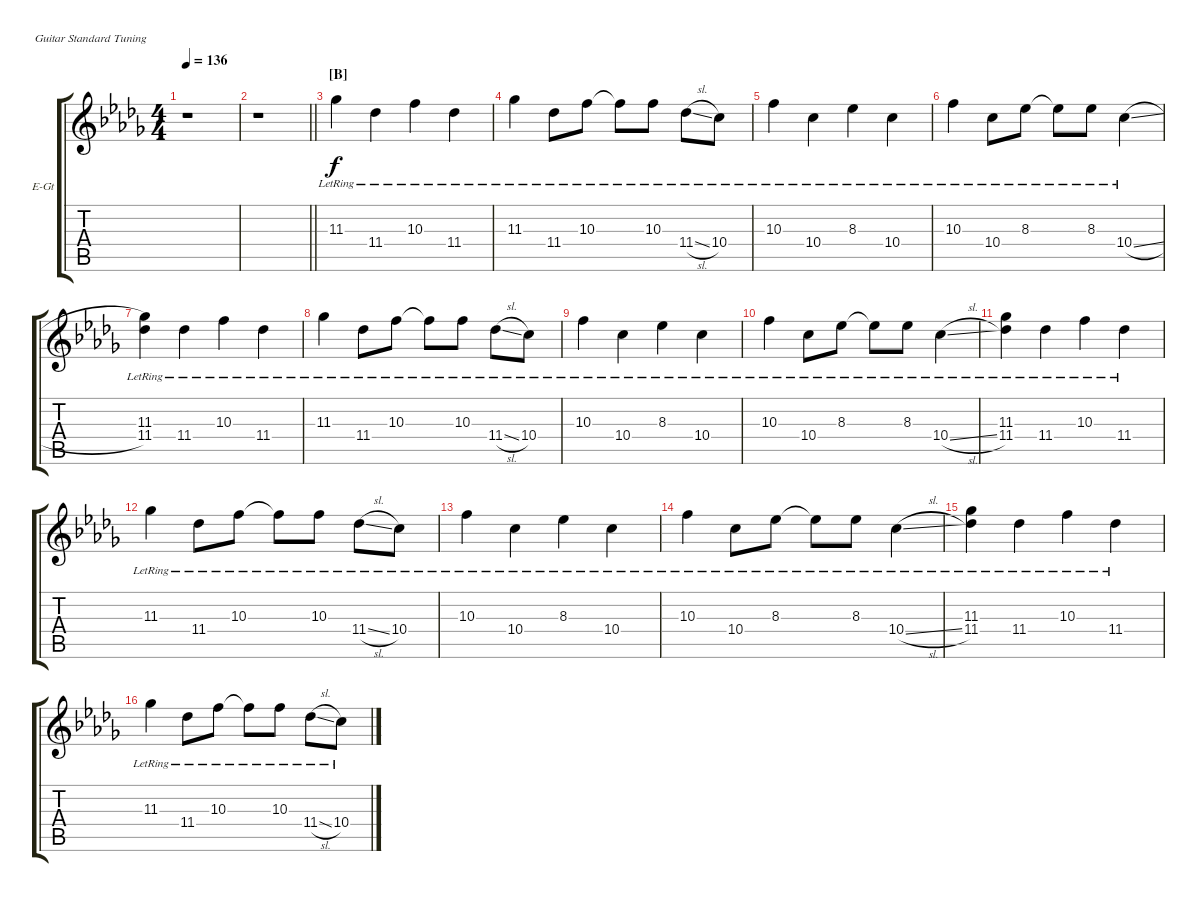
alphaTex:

\bracketExtendMode groupsimilarinstruments
\firstSystemTrackNameOrientation horizontal
\otherSystemsTrackNameOrientation horizontal
\track ("Albert Hammond Jr." "E-Gt") {instrument electricguitarclean}
\staff {score tabs}
\tuning (E4 B3 G3 D3 A2 E2)
\ts (4 4)
\tempo 136
\clef g2
\ks db
r.1{dy f} |
\barLineRight lightlight
r.1 |
\section ("B" "")
11.3{lr}.4 11.4{lr}.4 10.3{lr}.4 11.4{lr}.4 |
11.3{lr}.4 11.4{lr}.8 10.3{lr}.8 10.3{lr t}.8 10.3{lr}.8 11.4{sl lr}.8 10.4{lr}.8 |
10.3{lr}.4 10.4{lr}.4 8.3{lr}.4 10.4{lr}.4 |
10.3{lr}.4 10.4{lr}.8 8.3{lr}.8 8.3{lr t}.8 8.3{lr}.8 10.4{sl lr}.4 |
(11.3{lr} 11.4).4 11.4{lr}.4 10.3{lr}.4 11.4{lr}.4 |
11.3{lr}.4 11.4{lr}.8 10.3{lr}.8 10.3{lr t}.8 10.3{lr}.8 11.4{sl lr}.8 10.4{lr}.8 |
10.3{lr}.4 10.4{lr}.4 8.3{lr}.4 10.4{lr}.4 |
10.3{lr}.4 10.4{lr}.8 8.3{lr}.8 8.3{lr t}.8 8.3{lr}.8 10.4{sl lr}.4 |
(11.3{lr} 11.4).4 11.4{lr}.4 10.3{lr}.4 11.4{lr}.4 |
11.3{lr}.4 11.4{lr}.8 10.3{lr}.8 10.3{lr t}.8 10.3{lr}.8 11.4{sl lr}.8 10.4{lr}.8 |
10.3{lr}.4 10.4{lr}.4 8.3{lr}.4 10.4{lr}.4 |
10.3{lr}.4 10.4{lr}.8 8.3{lr}.8 8.3{lr t}.8 8.3{lr}.8 10.4{sl lr}.4 |
(11.3{lr} 11.4).4 11.4{lr}.4 10.3{lr}.4 11.4{lr}.4 |
11.3{lr}.4 11.4{lr}.8 10.3{lr}.8 10.3{lr t}.8 10.3{lr}.8 11.4{sl lr}.8 10.4{lr}.8
